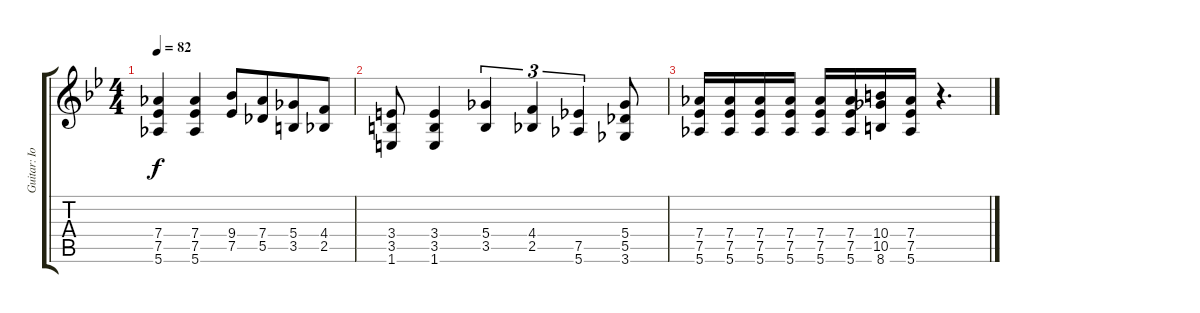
\track ("Guitar: IommI" "Guitar: Io") {instrument overdrivenguitar}
\staff {score tabs}
\tuning (Eb4 Bb3 Gb3 Db3 Ab2 Eb2) {hide}
\ts (4 4)
\tempo 82
\clef g2
\ks bb
(7.4 7.5 5.6).4{dy f} (7.4 7.5 5.6).4 (9.4 7.5).8 (7.4 5.5).8{beam merge} (5.4 3.5).8 (4.4 2.5).8 |
(3.4 3.5 1.6).8 (3.4 3.5 1.6).4 (5.4 3.5).4{tu (3 2)} (4.4 2.5).4{tu (3 2)} (7.5 5.6).4{tu (3 2)} (5.4 5.5 3.6).8 |
(7.4 7.5 5.6).16 (7.4 7.5 5.6).16 (7.4 7.5 5.6).16 (7.4 7.5 5.6).16 (7.4 7.5 5.6).16 (7.4 7.5 5.6).16 (10.4 10.5 8.6).16 (7.4 7.5 5.6).16 r.4{d}
